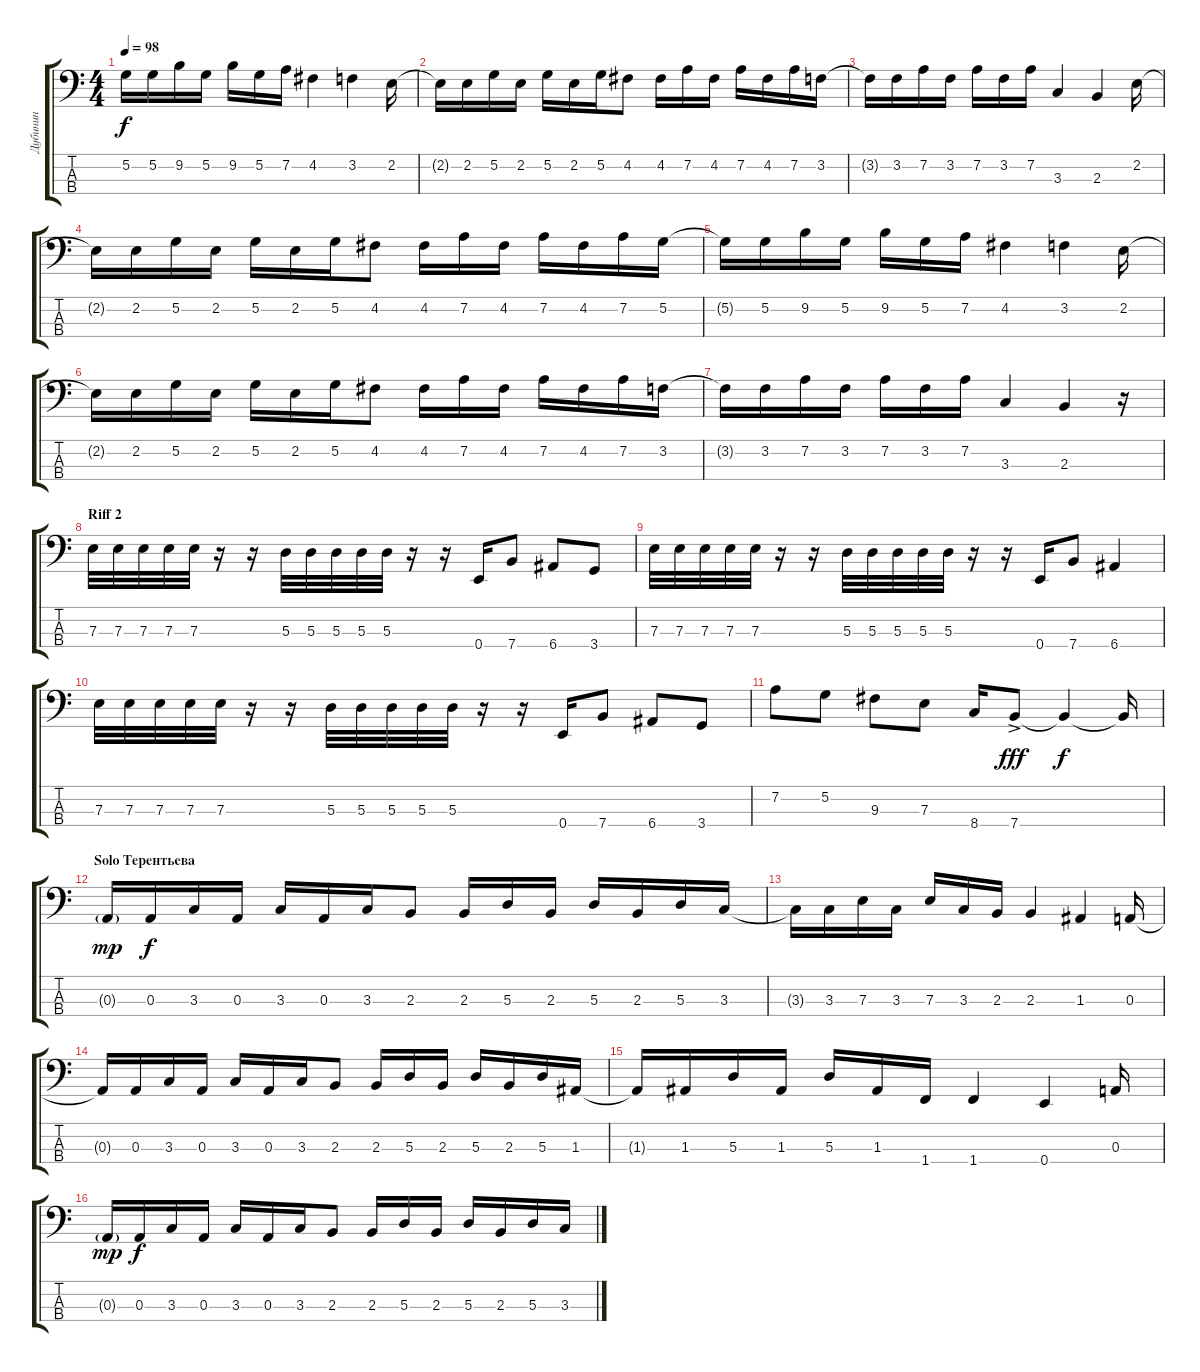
\track ("Дубинин" "Дубинин") {instrument electricbassfinger}
\staff {score tabs}
\tuning (G2 D2 A1 E1) {hide}
\ts (4 4)
\tempo 98
\clef f4
\ks c
5.2{t}.16{dy f} 5.2.16 9.2.16 5.2.16 9.2.16 5.2.16 7.2.16 4.2.4 3.2.4 2.2.16 |
2.2{t}.16 2.2.16 5.2.16 2.2.16 5.2.16 2.2.16 5.2.16 4.2.8 4.2.16 7.2.16 4.2.16 7.2.16 4.2.16 7.2.16 3.2.16 |
3.2{t}.16 3.2.16 7.2.16 3.2.16 7.2.16 3.2.16 7.2.16 3.3.4 2.3.4 2.2.16 |
2.2{t}.16 2.2.16 5.2.16 2.2.16 5.2.16 2.2.16 5.2.16 4.2.8 4.2.16 7.2.16 4.2.16 7.2.16 4.2.16 7.2.16 5.2.16 |
5.2{t}.16 5.2.16 9.2.16 5.2.16 9.2.16 5.2.16 7.2.16 4.2.4 3.2.4 2.2.16 |
2.2{t}.16 2.2.16 5.2.16 2.2.16 5.2.16 2.2.16 5.2.16 4.2.8 4.2.16 7.2.16 4.2.16 7.2.16 4.2.16 7.2.16 3.2.16 |
3.2{t}.16 3.2.16 7.2.16 3.2.16 7.2.16 3.2.16 7.2.16 3.3.4 2.3.4 r.16 |
\section ("" "Riff 2")
7.3.32 7.3.32 7.3.32 7.3.32 7.3.32 r.16 r.16 5.3.32 5.3.32 5.3.32 5.3.32 5.3.32 r.16 r.16 0.4.16 7.4.8 6.4.8 3.4.8 |
7.3.32 7.3.32 7.3.32 7.3.32 7.3.32 r.16 r.16 5.3.32 5.3.32 5.3.32 5.3.32 5.3.32 r.16 r.16 0.4.16 7.4.8 6.4.4 |
7.3.32 7.3.32 7.3.32 7.3.32 7.3.32 r.16 r.16 5.3.32 5.3.32 5.3.32 5.3.32 5.3.32 r.16 r.16 0.4.16 7.4.8 6.4.8 3.4.8 |
7.2.8 5.2.8 9.3.8 7.3.8 8.4.16 7.4{ac}.8{dy fff} 7.4{t}.4{dy f} 7.4{t}.16 |
\section ("" "Solo Терентьева")
0.3{g}.16{dy mp} 0.3.16{dy f} 3.3.16 0.3.16 3.3.16 0.3.16 3.3.16 2.3.8 2.3.16 5.3.16 2.3.16 5.3.16 2.3.16 5.3.16 3.3.16 |
3.3{t}.16 3.3.16 7.3.16 3.3.16 7.3.16 3.3.16 2.3.16 2.3.4 1.3.4 0.3.16 |
0.3{t}.16 0.3.16 3.3.16 0.3.16 3.3.16 0.3.16 3.3.16 2.3.8 2.3.16 5.3.16 2.3.16 5.3.16 2.3.16 5.3.16 1.3.16 |
1.3{t}.16 1.3.16 5.3.16 1.3.16 5.3.16 1.3.16 1.4.16 1.4.4 0.4.4 0.3.16 |
0.3{g}.16{dy mp} 0.3.16{dy f} 3.3.16 0.3.16 3.3.16 0.3.16 3.3.16 2.3.8 2.3.16 5.3.16 2.3.16 5.3.16 2.3.16 5.3.16 3.3.16
